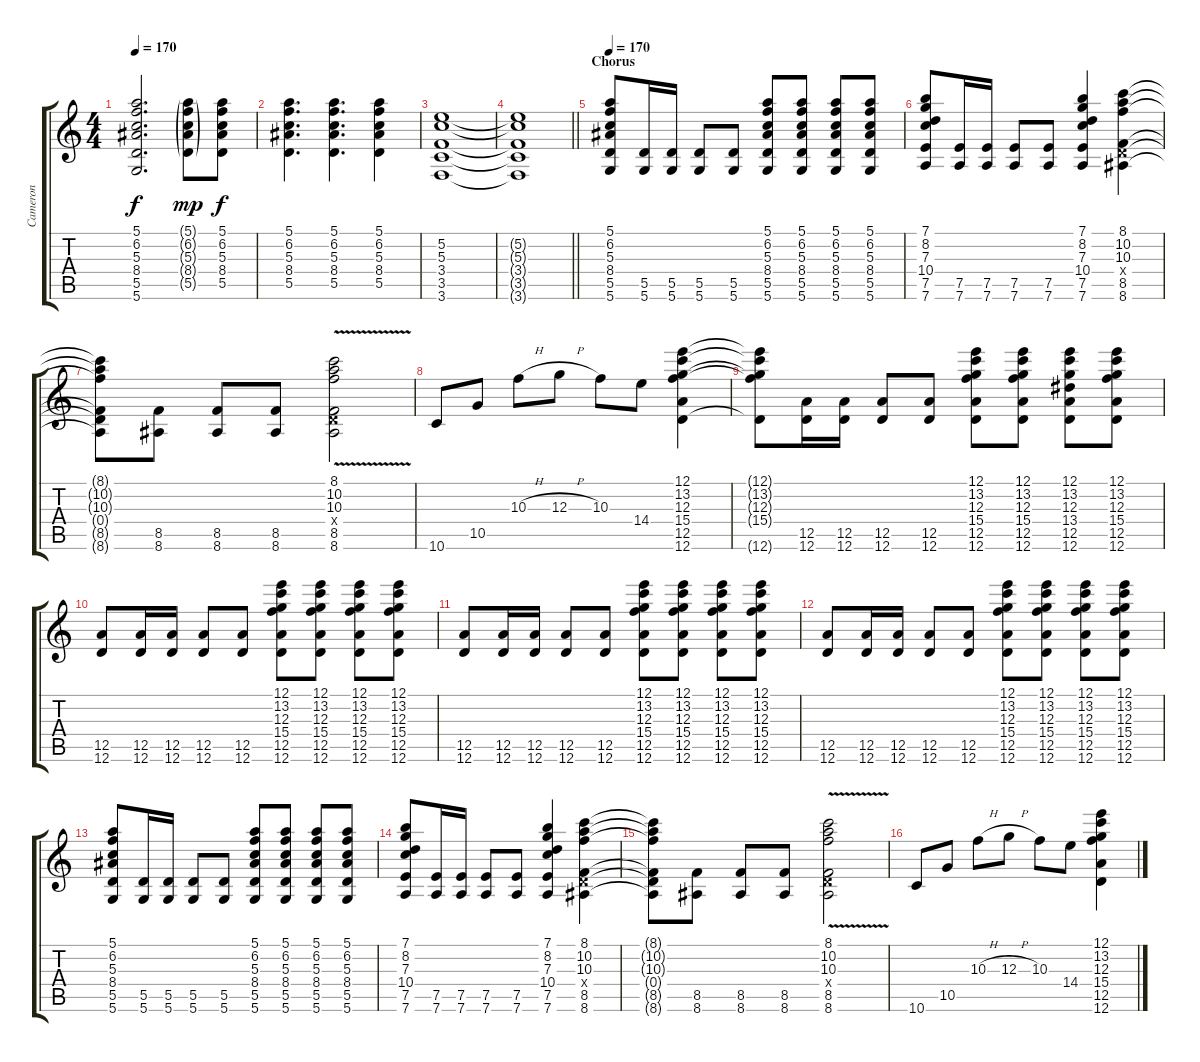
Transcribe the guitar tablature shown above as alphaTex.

\track ("Cameron" "Cameron") {instrument distortionguitar}
\staff {score tabs}
\tuning (E4 B3 G3 D3 A2 D2) {hide}
\ts (4 4)
\tempo 170
\clef g2
\ks c
(5.1 6.2 5.3 8.4 5.5 5.6).2{d dy f} (5.1{g} 6.2{g} 5.3{g} 8.4{g} 5.5{g}).8{dy mp} (5.1 6.2 5.3 8.4 5.5).8{dy f} |
(5.1 6.2 5.3 8.4 5.5).4{d} (5.1 6.2 5.3 8.4 5.5).4{d} (5.1 6.2 5.3 8.4 5.5).4 |
(5.2 5.3 3.4 3.5 3.6).1 |
\barLineRight lightlight
(5.2{t} 5.3{t} 3.4{t} 3.5{t} 3.6{t}).1 |
\section ("" "Chorus")
\tempo 170
(5.1 6.2 5.3 8.4 5.5 5.6).8{instrument distortionguitar} (5.5 5.6).16 (5.5 5.6).16 (5.5 5.6).8 (5.5 5.6).8 (5.1 6.2 5.3 8.4 5.5 5.6).8 (5.1 6.2 5.3 8.4 5.5 5.6).8 (5.1 6.2 5.3 8.4 5.5 5.6).8 (5.1 6.2 5.3 8.4 5.5 5.6).8 |
(7.1 8.2 7.3 10.4 7.5 7.6).8 (7.5 7.6).16 (7.5 7.6).16 (7.5 7.6).8 (7.5 7.6).8 (7.1 8.2 7.3 10.4 7.5 7.6).4 (8.1 10.2 10.3 0.4{x} 8.5 8.6).4 |
(8.1{t} 10.2{t} 10.3{t} 0.4{t} 8.5{t} 8.6{t}).8 (8.5 8.6).8 (8.5 8.6).8 (8.5 8.6).8 (8.1 10.2 10.3 0.4{x} 8.5 8.6{v}).2 |
10.6.8 10.5.8 10.3{h}.8 12.3{h}.8 10.3.8 14.4.8 (12.1 13.2 12.3 15.4 12.5 12.6).4 |
(12.1{t} 13.2{t} 12.3{t} 15.4{t} 12.6{t}).8 (12.5 12.6).16 (12.5 12.6).16 (12.5 12.6).8 (12.5 12.6).8 (12.1 13.2 12.3 15.4 12.5 12.6).8 (12.1 13.2 12.3 15.4 12.5 12.6).8 (12.1 13.2 12.3 13.4 12.5 12.6).8 (12.1 13.2 12.3 15.4 12.5 12.6).8 |
(12.5 12.6).8 (12.5 12.6).16 (12.5 12.6).16 (12.5 12.6).8 (12.5 12.6).8 (12.1 13.2 12.3 15.4 12.5 12.6).8 (12.1 13.2 12.3 15.4 12.5 12.6).8 (12.1 13.2 12.3 15.4 12.5 12.6).8 (12.1 13.2 12.3 15.4 12.5 12.6).8 |
(12.5 12.6).8 (12.5 12.6).16 (12.5 12.6).16 (12.5 12.6).8 (12.5 12.6).8 (12.1 13.2 12.3 15.4 12.5 12.6).8 (12.1 13.2 12.3 15.4 12.5 12.6).8 (12.1 13.2 12.3 15.4 12.5 12.6).8 (12.1 13.2 12.3 15.4 12.5 12.6).8 |
(12.5 12.6).8 (12.5 12.6).16 (12.5 12.6).16 (12.5 12.6).8 (12.5 12.6).8 (12.1 13.2 12.3 15.4 12.5 12.6).8 (12.1 13.2 12.3 15.4 12.5 12.6).8 (12.1 13.2 12.3 15.4 12.5 12.6).8 (12.1 13.2 12.3 15.4 12.5 12.6).8 |
(5.1 6.2 5.3 8.4 5.5 5.6).8 (5.5 5.6).16 (5.5 5.6).16 (5.5 5.6).8 (5.5 5.6).8 (5.1 6.2 5.3 8.4 5.5 5.6).8 (5.1 6.2 5.3 8.4 5.5 5.6).8 (5.1 6.2 5.3 8.4 5.5 5.6).8 (5.1 6.2 5.3 8.4 5.5 5.6).8 |
(7.1 8.2 7.3 10.4 7.5 7.6).8 (7.5 7.6).16 (7.5 7.6).16 (7.5 7.6).8 (7.5 7.6).8 (7.1 8.2 7.3 10.4 7.5 7.6).4 (8.1 10.2 10.3 0.4{x} 8.5 8.6).4 |
(8.1{t} 10.2{t} 10.3{t} 0.4{t} 8.5{t} 8.6{t}).8 (8.5 8.6).8 (8.5 8.6).8 (8.5 8.6).8 (8.1 10.2 10.3 0.4{x} 8.5 8.6{v}).2 |
10.6.8 10.5.8 10.3{h}.8 12.3{h}.8 10.3.8 14.4.8 (12.1 13.2 12.3 15.4 12.5 12.6).4
